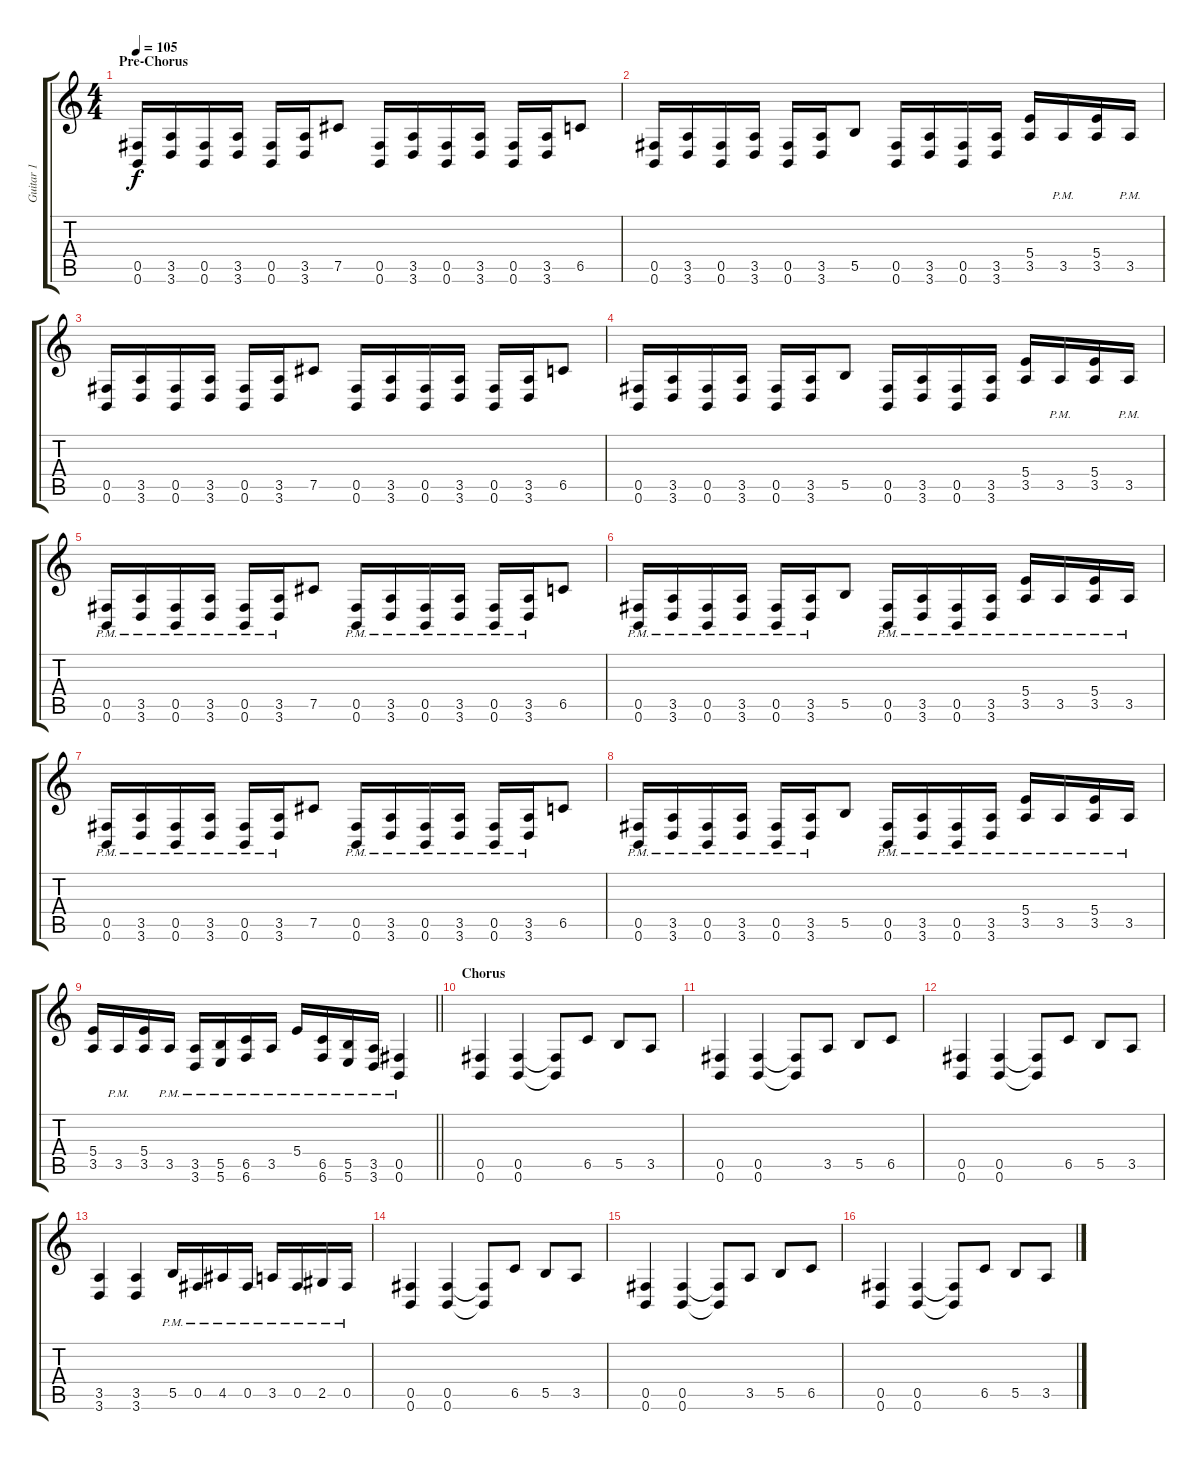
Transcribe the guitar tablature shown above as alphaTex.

\track ("Guitar 1" "Guitar 1") {instrument distortionguitar}
\staff {score tabs}
\tuning (Db4 Ab3 E3 B2 Gb2 B1) {hide}
\ts (4 4)
\section ("" "Pre-Chorus")
\tempo 105
\clef g2
\ks c
(0.5 0.6).16{dy f} (3.5 3.6).16 (0.5 0.6).16 (3.5 3.6).16 (0.5 0.6).16 (3.5 3.6).16 7.5.8 (0.5 0.6).16 (3.5 3.6).16 (0.5 0.6).16 (3.5 3.6).16 (0.5 0.6).16 (3.5 3.6).16 6.5.8 |
(0.5 0.6).16 (3.5 3.6).16 (0.5 0.6).16 (3.5 3.6).16 (0.5 0.6).16 (3.5 3.6).16 5.5.8 (0.5 0.6).16 (3.5 3.6).16 (0.5 0.6).16 (3.5 3.6).16 (5.4 3.5).16 3.5{pm}.16 (5.4 3.5).16 3.5{pm}.16 |
(0.5 0.6).16 (3.5 3.6).16 (0.5 0.6).16 (3.5 3.6).16 (0.5 0.6).16 (3.5 3.6).16 7.5.8 (0.5 0.6).16 (3.5 3.6).16 (0.5 0.6).16 (3.5 3.6).16 (0.5 0.6).16 (3.5 3.6).16 6.5.8 |
(0.5 0.6).16 (3.5 3.6).16 (0.5 0.6).16 (3.5 3.6).16 (0.5 0.6).16 (3.5 3.6).16 5.5.8 (0.5 0.6).16 (3.5 3.6).16 (0.5 0.6).16 (3.5 3.6).16 (5.4 3.5).16 3.5{pm}.16 (5.4 3.5).16 3.5{pm}.16 |
(0.5{pm} 0.6{pm}).16 (3.5{pm} 3.6{pm}).16 (0.5{pm} 0.6{pm}).16 (3.5{pm} 3.6{pm}).16 (0.5{pm} 0.6{pm}).16 (3.5{pm} 3.6{pm}).16 7.5.8 (0.5{pm} 0.6{pm}).16 (3.5{pm} 3.6{pm}).16 (0.5{pm} 0.6{pm}).16 (3.5{pm} 3.6{pm}).16 (0.5{pm} 0.6{pm}).16 (3.5{pm} 3.6{pm}).16 6.5.8 |
(0.5{pm} 0.6{pm}).16 (3.5{pm} 3.6{pm}).16 (0.5{pm} 0.6{pm}).16 (3.5{pm} 3.6{pm}).16 (0.5{pm} 0.6{pm}).16 (3.5{pm} 3.6{pm}).16 5.5.8 (0.5{pm} 0.6{pm}).16 (3.5{pm} 3.6{pm}).16 (0.5{pm} 0.6{pm}).16 (3.5{pm} 3.6{pm}).16 (5.4{pm} 3.5{pm}).16 3.5{pm}.16 (5.4{pm} 3.5{pm}).16 3.5{pm}.16 |
(0.5{pm} 0.6{pm}).16 (3.5{pm} 3.6{pm}).16 (0.5{pm} 0.6{pm}).16 (3.5{pm} 3.6{pm}).16 (0.5{pm} 0.6{pm}).16 (3.5{pm} 3.6{pm}).16 7.5.8 (0.5{pm} 0.6{pm}).16 (3.5{pm} 3.6{pm}).16 (0.5{pm} 0.6{pm}).16 (3.5{pm} 3.6{pm}).16 (0.5{pm} 0.6{pm}).16 (3.5{pm} 3.6{pm}).16 6.5.8 |
(0.5{pm} 0.6{pm}).16 (3.5{pm} 3.6{pm}).16 (0.5{pm} 0.6{pm}).16 (3.5{pm} 3.6{pm}).16 (0.5{pm} 0.6{pm}).16 (3.5{pm} 3.6{pm}).16 5.5.8 (0.5{pm} 0.6{pm}).16 (3.5{pm} 3.6{pm}).16 (0.5{pm} 0.6{pm}).16 (3.5{pm} 3.6{pm}).16 (5.4{pm} 3.5{pm}).16 3.5{pm}.16 (5.4{pm} 3.5{pm}).16 3.5{pm}.16 |
\barLineRight lightlight
(5.4 3.5).16 3.5{pm}.16 (5.4 3.5).16 3.5{pm}.16 (3.5{pm} 3.6{pm}).16 (5.5{pm} 5.6{pm}).16 (6.5{pm} 6.6{pm}).16 3.5{pm}.16 5.4{pm}.16 (6.5{pm} 6.6{pm}).16 (5.5{pm} 5.6{pm}).16 (3.5{pm} 3.6{pm}).16 (0.5{pm} 0.6{pm}).4 |
\section ("" "Chorus")
(0.5 0.6).4 (0.5 0.6).4 (0.5{t} 0.6{t}).8 6.5.8 5.5.8 3.5.8 |
(0.5 0.6).4 (0.5 0.6).4 (0.5{t} 0.6{t}).8 3.5.8 5.5.8 6.5.8 |
(0.5 0.6).4 (0.5 0.6).4 (0.5{t} 0.6{t}).8 6.5.8 5.5.8 3.5.8 |
(3.5 3.6).4 (3.5 3.6).4 5.5{pm}.16 0.5{pm}.16 4.5{pm}.16 0.5{pm}.16 3.5{pm}.16 0.5{pm}.16 2.5{pm}.16 0.5{pm}.16 |
(0.5 0.6).4 (0.5 0.6).4 (0.5{t} 0.6{t}).8 6.5.8 5.5.8 3.5.8 |
(0.5 0.6).4 (0.5 0.6).4 (0.5{t} 0.6{t}).8 3.5.8 5.5.8 6.5.8 |
(0.5 0.6).4 (0.5 0.6).4 (0.5{t} 0.6{t}).8 6.5.8 5.5.8 3.5.8
